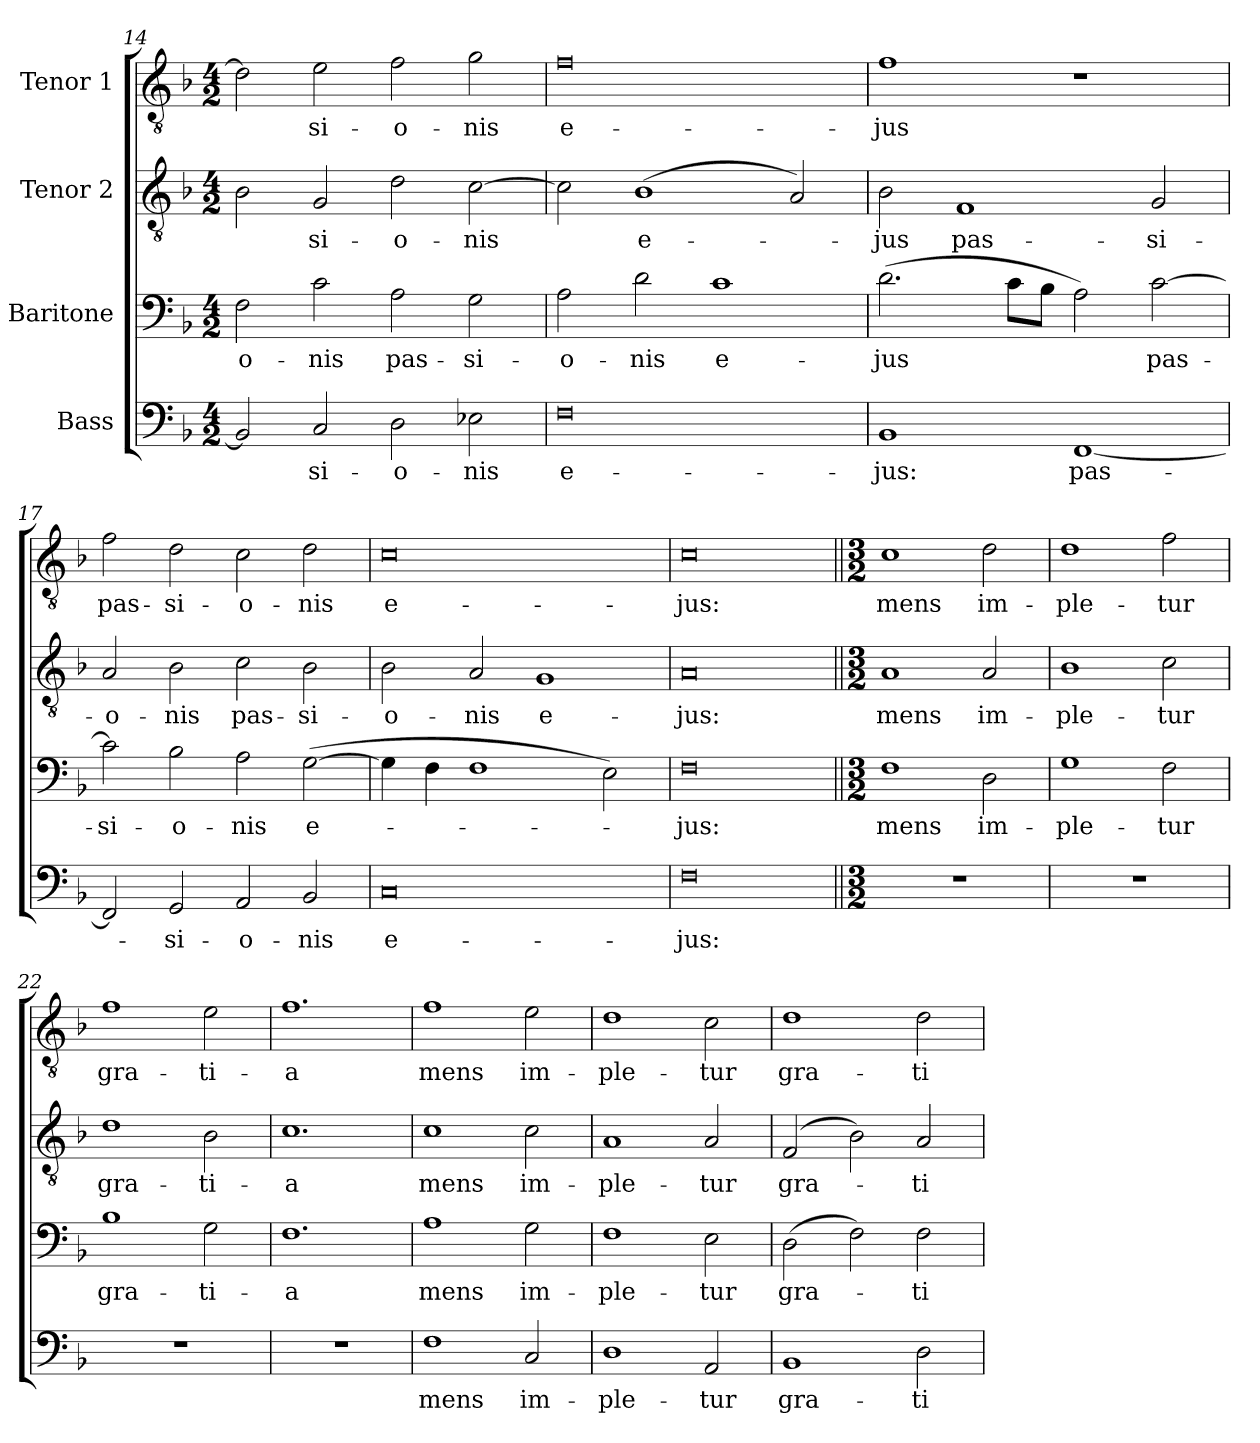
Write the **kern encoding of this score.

**kern	**text	**kern	**text	**kern	**text	**kern	**text
*part4	*part4	*part3	*part3	*part2	*part2	*part1	*part1
*staff4	*staff4	*staff3	*staff3	*staff2	*staff2	*staff1	*staff1
*I"Bass	*	*I"Baritone	*	*I"Tenor 2	*	*I"Tenor 1	*
*clefF4	*	*clefF4	*	*clefGv2	*	*clefGv2	*
*k[b-]	*	*k[b-]	*	*k[b-]	*	*k[b-]	*
*F:	*	*F:	*	*F:	*	*F:	*
*M4/2	*	*M4/2	*	*M4/2	*	*M4/2	*
=14	=14	=14	=14	=14	=14	=14	=14
2BB-/]	.	2F\	-o-	2B-\	.	2d\]	.
2C/	-si-	2c\	-nis	2G/	-si-	2e\	-si-
2D\	-o-	2A\	pas-	2d\	-o-	2f\	-o-
2E-X\	-nis	2G\	-si-	[2c\	-nis	2g\	-nis
=15	=15	=15	=15	=15	=15	=15	=15
0F	e-	2A\	-o-	2c\]	.	0f	e-
.	.	2d\	-nis	(1B-	e-	.	.
.	.	1c	e-	.	.	.	.
.	.	.	.	2A/)	.	.	.
=16	=16	=16	=16	=16	=16	=16	=16
1BB-	-jus:	(2.d\	-jus	2B-\	-jus	1f	-jus
.	.	.	.	1F	pas-	.	.
.	.	8c\L	.	.	.	.	.
.	.	8B-\J	.	.	.	.	.
[1FF	pas-	2A\)	.	.	.	1r	.
.	.	[2c\	pas-	2G/	-si-	.	.
!!LO:LB:g=z
=17	=17	=17	=17	=17	=17	=17	=17
2FF/]	.	2c\]	-si-	2A/	-o-	2f\	pas-
2GG/	-si-	2B-\	-o-	2B-\	-nis	2d\	-si-
2AA/	-o-	2A\	-nis	2c\	pas-	2c\	-o-
2BB-/	-nis	([2G\	e-	2B-\	-si-	2d\	-nis
=18	=18	=18	=18	=18	=18	=18	=18
0C	e-	4G\]	.	2B-\	-o-	0c	e-
.	.	4F\	.	.	.	.	.
.	.	1F	.	2A/	-nis	.	.
.	.	.	.	1G	e-	.	.
.	.	2E\)	.	.	.	.	.
=19	=19	=19	=19	=19	=19	=19	=19
0F	-jus:	0F	-jus:	0A	-jus:	0c	-jus:
=20||	=20||	=20||	=20||	=20||	=20||	=20||	=20||
*M3/2	*	*M3/2	*	*M3/2	*	*M3/2	*
1.r	.	1F	mens	1A	mens	1c	mens
.	.	2D\	im-	2A/	im-	2d\	im-
=21	=21	=21	=21	=21	=21	=21	=21
1.r	.	1G	-ple-	1B-	-ple-	1d	-ple-
.	.	2F\	-tur	2c\	-tur	2f\	-tur
!!LO:LB:g=z
=22	=22	=22	=22	=22	=22	=22	=22
1.r	.	1B-	gra-	1d	gra-	1f	gra-
.	.	2G\	-ti-	2B-\	-ti-	2e\	-ti-
=23	=23	=23	=23	=23	=23	=23	=23
1.r	.	1.F	-a	1.c	-a	1.f	-a
=24	=24	=24	=24	=24	=24	=24	=24
1F	mens	1A	mens	1c	mens	1f	mens
2C/	im-	2G\	im-	2c\	im-	2e\	im-
=25	=25	=25	=25	=25	=25	=25	=25
1D	-ple-	1F	-ple-	1A	-ple-	1d	-ple-
2AA/	-tur	2E\	-tur	2A/	-tur	2c\	-tur
=26	=26	=26	=26	=26	=26	=26	=26
1BB-	gra-	(2D\	gra-	(2F/	gra-	1d	gra-
.	.	2F\)	.	2B-\)	.	.	.
2D\	-ti-	2F\	-ti-	2A/	-ti-	2d\	-ti-
=	=	=	=	=	=	=	=
*-	*-	*-	*-	*-	*-	*-	*-
